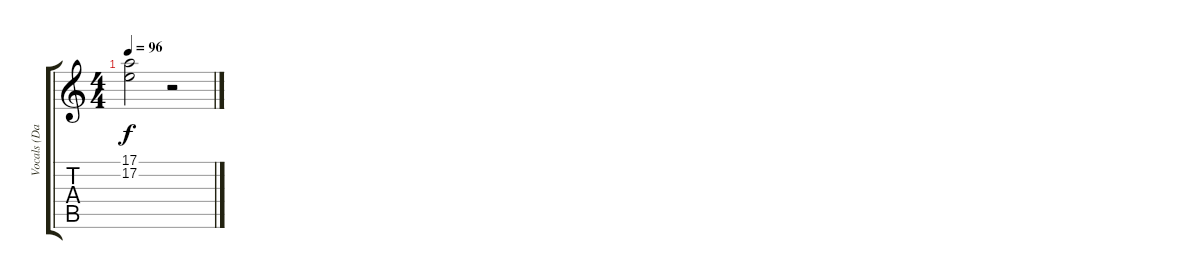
\track ("Vocals (David Lee Roth)" "Vocals (Da") {instrument flute}
\staff {score tabs}
\tuning (E4 B3 G3 D3 A2 E2) {hide}
\ts (4 4)
\tempo 96
\clef g2
\ks c
(17.1{t} 17.2{t}).2{dy f} r.2
